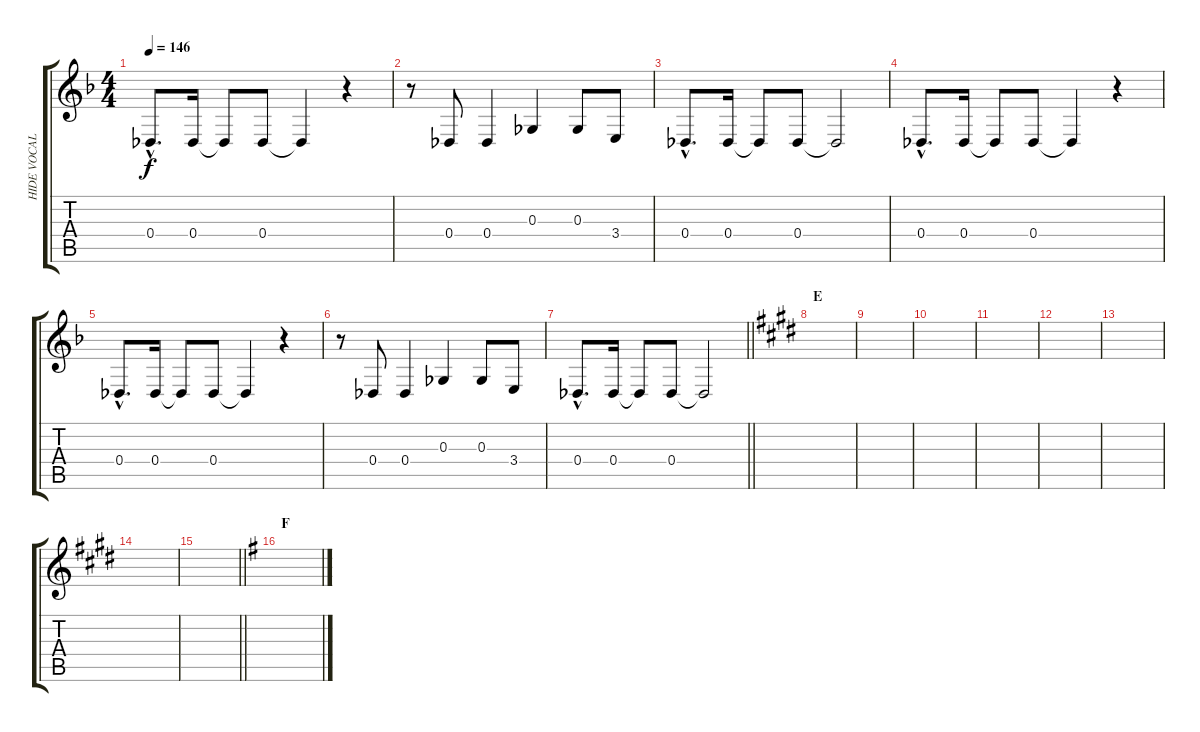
\track ("HIDE VOCAL" "HIDE VOCAL") {instrument oboe}
\staff {score tabs}
\tuning (Eb4 Bb3 Gb3 Db3 Ab2 Eb2) {hide}
\ts (4 4)
\tempo 146
\clef g2
\ks dminor
0.4{hac}.8{d dy f} 0.4.16 0.4{t}.8 0.4.8 0.4{t}.4 r.4 |
r.8 0.4.8 0.4.4 0.3.4 0.3.8 3.4.8 |
0.4{hac}.8{d} 0.4.16 0.4{t}.8 0.4.8 0.4{t}.2 |
0.4{hac}.8{d} 0.4.16 0.4{t}.8 0.4.8 0.4{t}.4 r.4 |
0.4{hac}.8{d} 0.4.16 0.4{t}.8 0.4.8 0.4{t}.4 r.4 |
r.8 0.4.8 0.4.4 0.3.4 0.3.8 3.4.8 |
\barLineRight lightlight
0.4{hac}.8{d} 0.4.16 0.4{t}.8 0.4.8 0.4{t}.2 |
\section ("" "E")
\ks e
|
|
|
|
|
|
|
\barLineRight lightlight
|
\section ("" "F")
\ks eminor
